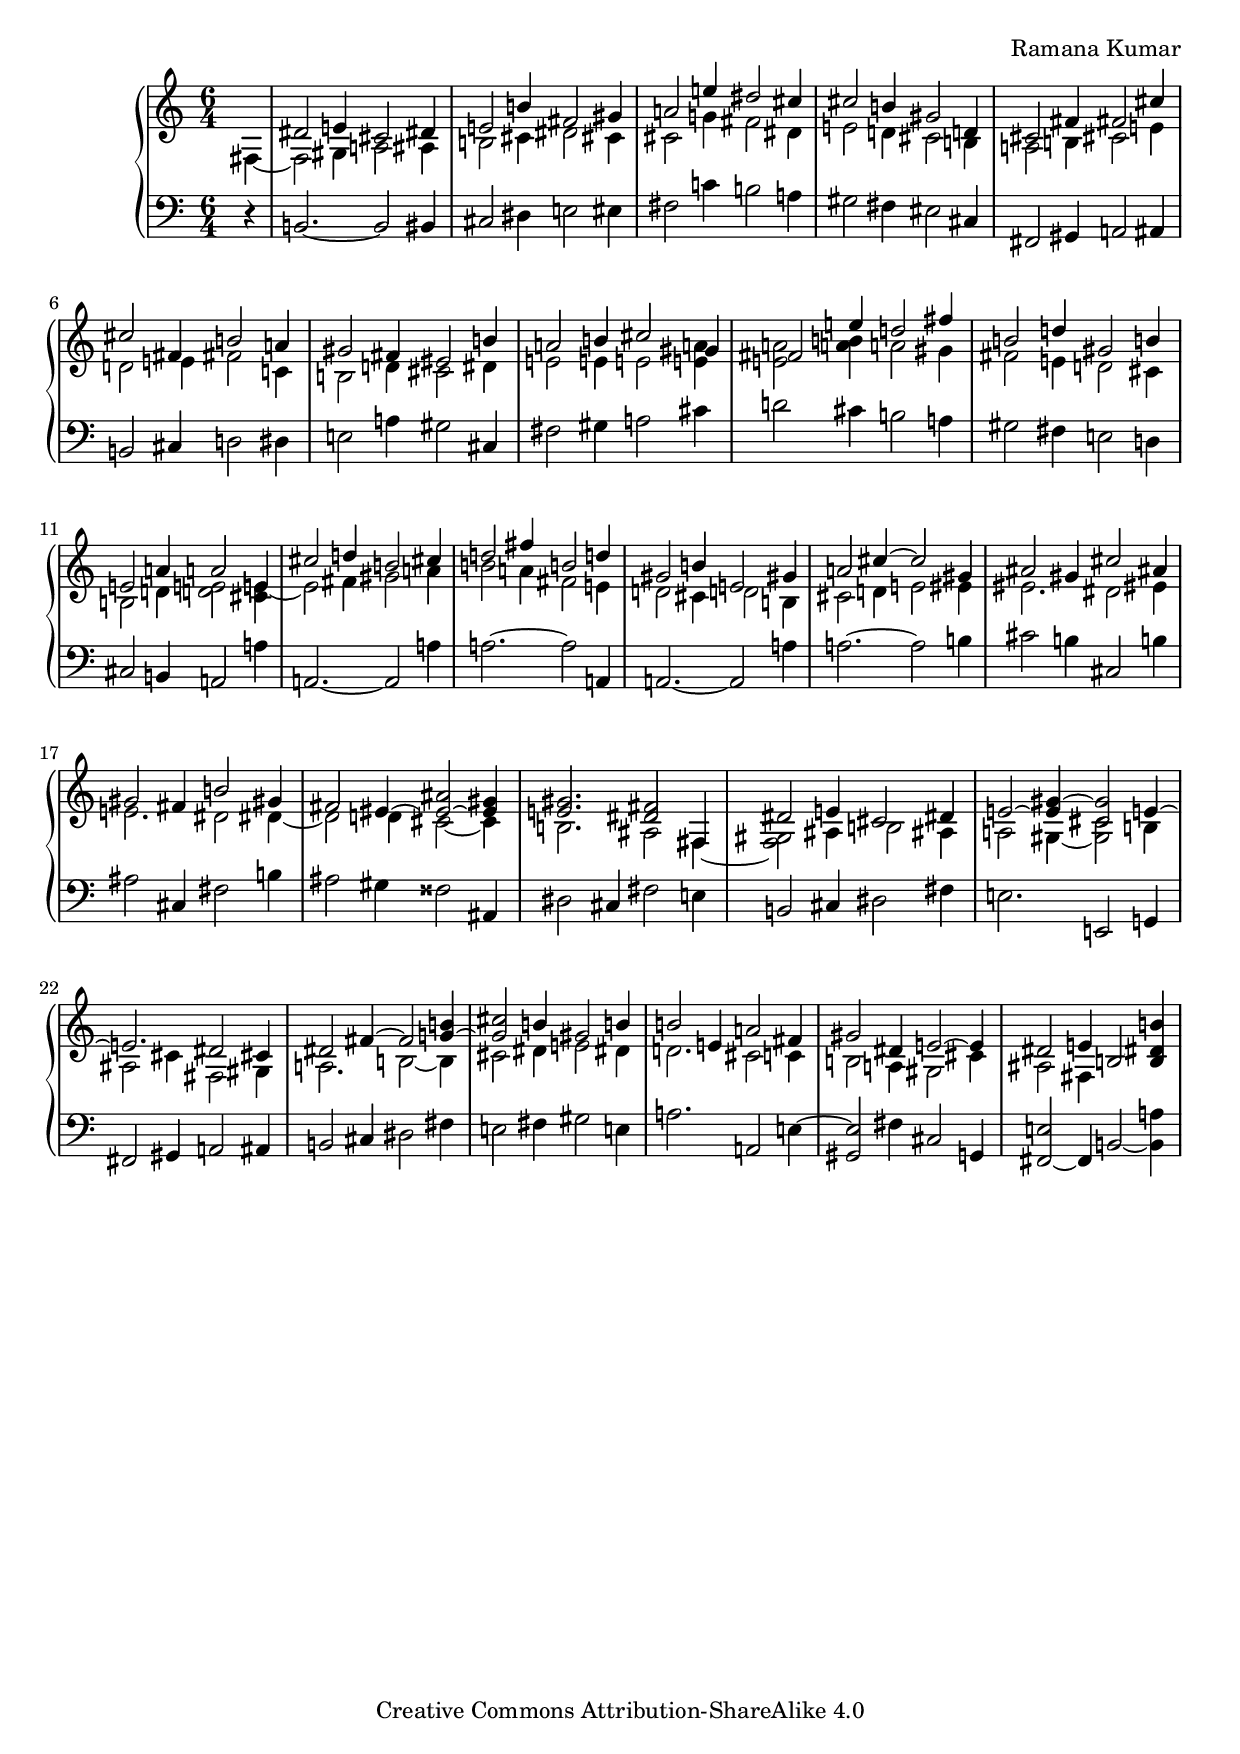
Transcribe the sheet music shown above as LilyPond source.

\version "2.24.3"

\header {
  composer = "Ramana Kumar"
  date = "2023"
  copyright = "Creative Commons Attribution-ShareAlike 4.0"
}

#(set-default-paper-size "a4" 'portrait)
#(ly:set-option 'point-and-click #f)

\score {
  \new PianoStaff <<
    \new Staff {
      \accidentalStyle PianoStaff.dodecaphonic
      \override PianoStaff.TimeSignature.style = #'numbered

      \clef treble
      \time 6/4
      \partial 4
      << {} \\ { fis4 ~ } >>
      | <<
        { dis'2 e'4 cis'2 dis'4 } \\
        { fis2 gis4 a2 ais4 } >>
      | <<
        { e'2 b'4 fis'2 gis'4 } \\
        { b2 cis'4 dis'2 cis'4 } >>
      | <<
        { a'2 e''4 dis''2 cis''4 } \\
        { cis'2 g'4 fis'2 dis'4 } >>
      | <<
        { cis''2 b'4 gis'2 d'4 } \\
        { e'2 d'4 cis'2 b4 } >>
      | <<
        { cis'2 fis'4 fis'2 cis''4 } \\
        { a2 b4 cis'2 e'4 } >>
      | <<
        { cis''2 fis'4 b'2 a'4 } \\
        { d'2 e'4 fis'2 c'4 } >>
      | <<
        { gis'2 fis'4 eis'2 b'4 } \\
        { b2 d'4 cis'2 dis'4 } >>
      | <<
        { a'2 b'4 cis''2 gis'4 } \\
        { e'2 e'4 e'2 < e' a' >4 } >>
      | <<
        { fis'2 e''4 d''2 fis''4 } \\
        { < e' a' >2 < a' b' >4 a'2 gis'4 } >>
      | <<
        { b'2 d''4 gis'2 b'4 } \\
        { fis'2 e'4 d'2 cis'4 } >>
      | <<
        { e'2 a'4 a'2 e'4 } \\
        { b2 d'4 < d' e' >2 < cis' e' >4 ~ } >>
      | <<
        { cis''2 d''4 b'2 cis''4 } \\
        { e'2 fis'4 gis'2 a'4 } >>
      | <<
        { d''2 fis''4 b'2 d''4 } \\
        { b'2 a'4 fis'2 e'4 } >>
      | <<
        { gis'2 b'4 e'2 gis'4 } \\
        { d'2 cis'4 d'2 b4 } >>
      | <<
        { a'2 cis''4 ~ cis''2 gis'4 } \\
        { cis'2 d'4 e'2 eis'4 } >>
      | <<
        { ais'2 gis'4 cis''2 ais'4 } \\
        { eis'2. dis'2 eis'4 } >>
      | <<
        { gis'2 fis'4 b'2 gis'4 } \\
        { e'2. dis'2 dis'4 ~ } >>
      | <<
        { fis'2 eis'4 ~ < eis' ais' > 2 ~ < eis' gis' >4 } \\
        { dis'2 d'4 cis'2 ~ cis'4 } >>
      | <<
        { < e' gis' >2. < dis' fis' >2 fis4 } \\
        { b2. ais2 fis4 ~ } >>
      | <<
        { dis'2 e'4 cis'2 dis'4 } \\
        { <fis gis>2 ais4 b2 ais4 } >>
      | <<
        { e'2 ~ < e' gis'>4 ~ < cis' gis'>2 e'4 ~ } \\
        { a2 gis4 ~ <gis cis'>2 b4 } >>
      | <<
        { e'2. dis'2 cis'4 } \\
        { ais2 cis'4 fis2 gis4 } >>
      | <<
        { dis'2 fis'4 ~ fis'2 < g' b' >4 ~ } \\
        { a2. b2 ~ b4 } >>
      | <<
        { < g' cis''>2 b'4 gis'2 b'4 } \\
        { cis'2 dis'4 e'2 dis'4 } >>
      | <<
        { b'2 e'4 a'2 fis'4 } \\
        { d'2. cis'2 c'4 } >>
      | <<
        { gis'2 dis'4 e'2 ~ e'4 } \\
        { b2 a4 gis2 cis'4 } >>
      | <<
        { dis'2 e'4 b2 ~ <b dis' b'>4 } \\
        { ais2 fis4 } >>

    }
    \new Staff {
      \clef bass
      r4
      | b,2. ~ b,2 bis,4
      | cis2 dis4 e2 eis4
      | fis2 c'4 b2 a4
      | gis2 fis4 eis2 cis4
      | fis,2 gis,4 a,2 ais,4
      | b,2 cis4 d2 dis4
      | e2 a4 gis2 cis4
      | fis2 gis4 a2 cis'4
      | d'2 cis'4 b2 a4
      | gis2 fis4 e2 d4
      | cis2 b,4 a,2 a4
      | a,2. ~ a,2 a4
      | a2. ~ a2 a,4
      | a,2. ~ a,2 a4
      | a2. ~ a2 b4
      | cis'2 b4 cis2 b4
      | ais2 cis4 fis2 b4
      | ais2 gis4 fisis2 ais,4
      | dis2 cis4 fis2 e4
      | b,2 cis4 dis2 fis4
      | e2. e,2 g,4
      | fis,2 gis,4 a,2 ais,4
      | b,2 cis4 dis2 fis4
      | e2 fis4 gis2 e4
      | a2. a,2 e4 ~
      | < gis, e>2 fis4 cis2 g,4
      | < fis, e>2 ~ fis,4 b,2 ~ <b, a>4
    }
  >>
\layout{}
}
